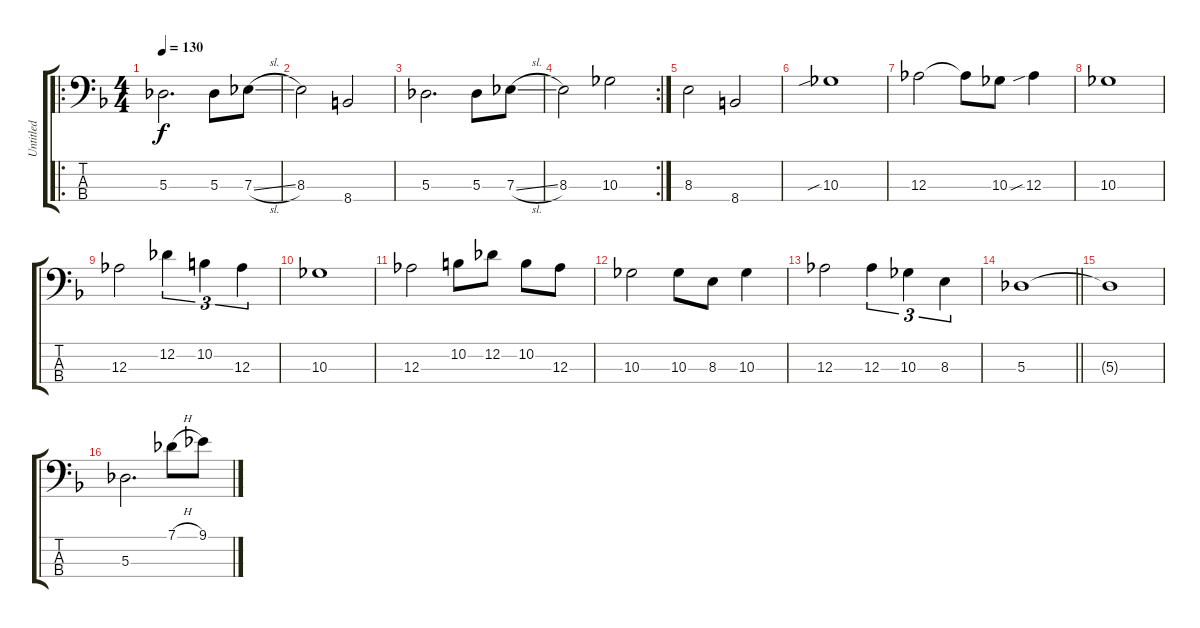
\track ("Untitled" "Untitled") {instrument electricbassfinger}
\staff {score tabs}
\tuning (Gb2 Db2 Ab1 Eb1) {hide}
\ro
\ts (4 4)
\tempo 130
\clef f4
\ks f
5.3.2{d dy f instrument electricbassfinger} 5.3.8 7.3{sl}.8 |
8.3.2 8.4.2 |
5.3.2{d} 5.3.8 7.3{sl}.8 |
\rc 2
8.3.2 10.3.2 |
8.3.2 8.4.2 |
10.3{sib}.1 |
12.3.2 12.3{t}.8 10.3.8 12.3{sib}.4 |
10.3.1 |
12.3.2 12.2.4{tu (3 2)} 10.2.4{tu (3 2)} 12.3.4{tu (3 2)} |
10.3.1 |
12.3.2 10.2.8 12.2.8 10.2.8 12.3.8 |
10.3.2 10.3.8 8.3.8 10.3.4 |
12.3.2 12.3.4{tu (3 2)} 10.3.4{tu (3 2)} 8.3.4{tu (3 2)} |
\barLineRight lightlight
5.3.1 |
5.3{t}.1 |
5.3.2{d} 7.1{h}.8 9.1{sl}.8
